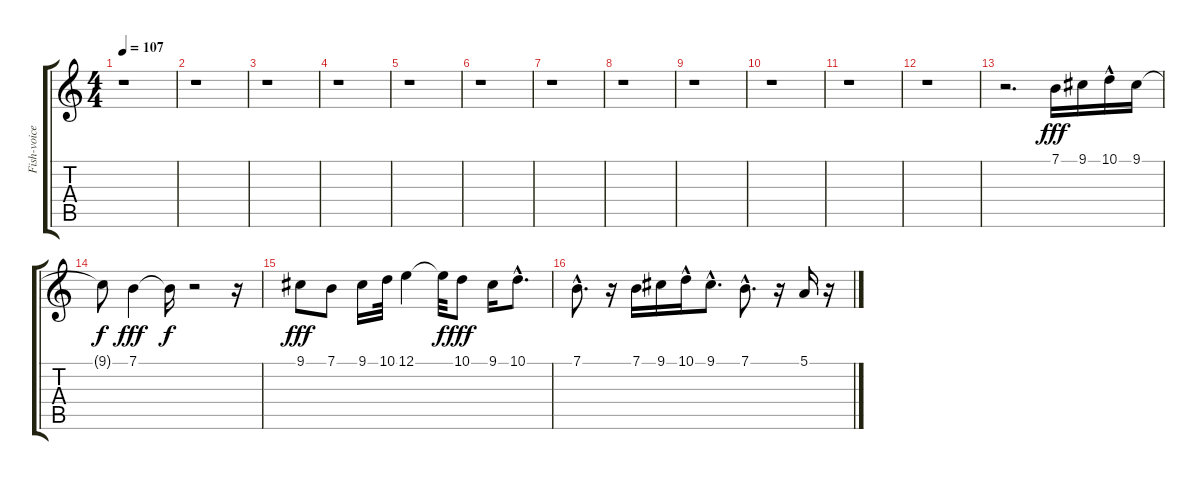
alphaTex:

\track ("Fish-voice" "Fish-voice") {instrument electricgrandpiano}
\staff {score tabs}
\tuning (E4 B3 G3 D3 A2 E2) {hide}
\ts (4 4)
\tempo 107
\clef g2
\ks c
r.1{dy fff instrument electricgrandpiano} |
r.1 |
r.1 |
r.1 |
r.1 |
r.1 |
r.1 |
r.1 |
r.1 |
r.1 |
r.1 |
r.1 |
r.2{d} 7.1.16 9.1.16 10.1{hac}.16 9.1.16 |
9.1{t}.8{dy f} 7.1.4{dy fff} 7.1{t}.16{dy f} r.2 r.16 |
9.1.8{dy fff} 7.1.8 9.1.16 10.1.32 12.1.4 12.1{t}.32{dy f} 10.1.8{dy fff} 9.1.16 10.1{hac}.8{d} |
7.1{hac}.8{d} r.16 7.1.16 9.1.16 10.1{hac}.16 9.1{hac}.8{d} 7.1{hac}.8{d} r.16 5.1.16 r.16
